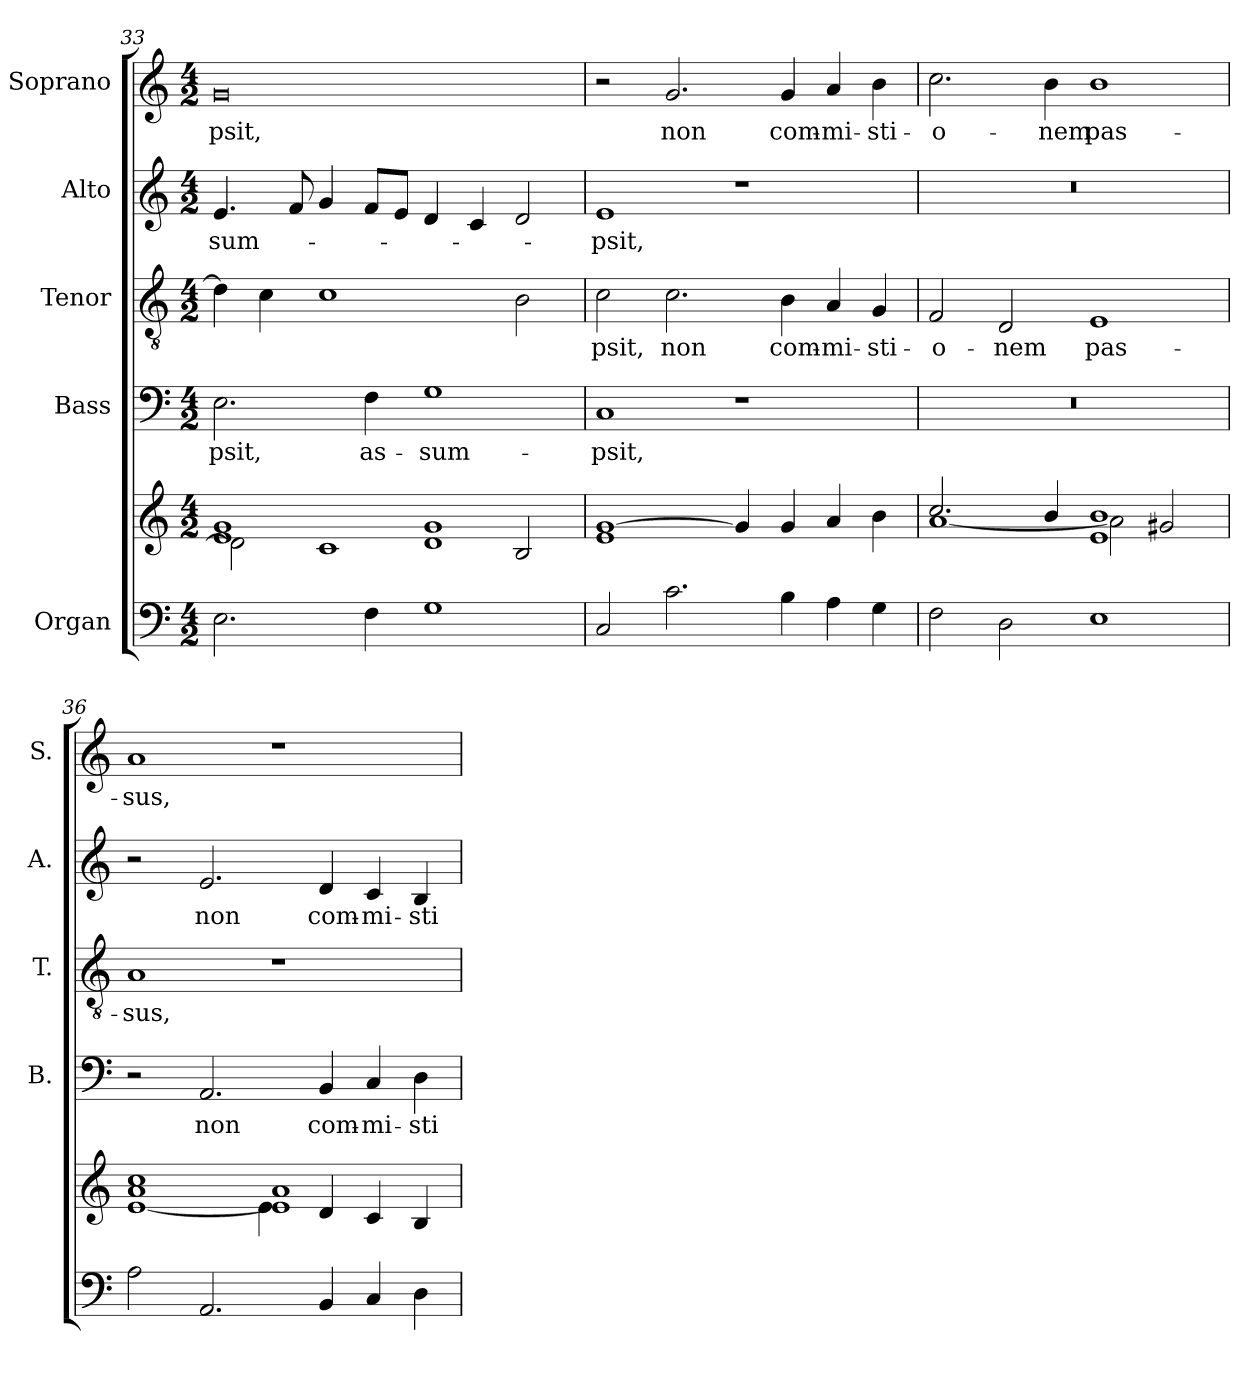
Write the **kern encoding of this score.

**kern	**kern	**kern	**text	**kern	**text	**kern	**text	**kern	**text
*part5	*part5	*part4	*part4	*part3	*part3	*part2	*part2	*part1	*part1
*staff6	*staff5	*staff4	*staff4	*staff3	*staff3	*staff2	*staff2	*staff1	*staff1
*I"Organ	*	*I"Bass	*	*I"Tenor	*	*I"Alto	*	*I"Soprano	*
*	*	*I'B.	*	*I'T.	*	*I'A.	*	*I'S.	*
*clefF4	*clefG2	*clefF4	*	*clefGv2	*	*clefG2	*	*clefG2	*
*	*	*	*	*ITrd7c12	*	*	*	*	*
*k[]	*k[]	*k[]	*	*k[]	*	*k[]	*	*k[]	*
*C:	*C:	*C:	*	*C:	*	*C:	*	*C:	*
*M4/2	*M4/2	*M4/2	*	*M4/2	*	*M4/2	*	*M4/2	*
=33	=33	=33	=33	=33	=33	=33	=33	=33	=33
*	*^	*	*	*	*	*	*	*	*
!	!	!	!	!LO:LY:b:color=#000000	!	!	!	!	!	!
!	!	!	!	!	!	!	!	!LO:LY:b:color=#000000	!	!
!	!	!	!	!	!	!	!	!	!	!LO:LY:b:color=#000000
2.Ei\	1ei 1gi	2di\]	2.Ei\	-psit,	4Di\]	.	4.ei/	-sum-	0gi	-psit,
.	.	.	.	.	4Ci\	.	.	.	.	.
.	.	.	.	.	.	.	8fi/	.	.	.
.	.	1ci	.	.	1Ci	.	4gi/	.	.	.
!	!	!	!	!LO:LY:b:color=#000000	!	!	!	!	!	!
4Fi\	.	.	4Fi\	as-	.	.	8fi/L	.	.	.
.	.	.	.	.	.	.	8ei/J	.	.	.
!	!	!	!	!LO:LY:b:color=#000000	!	!	!	!	!	!
1Gi	1di 1gi	.	1Gi	-sum-	.	.	4di/	.	.	.
.	.	.	.	.	.	.	4ci/	.	.	.
.	.	2Bi/	.	.	2BBi\	.	2di/	.	.	.
*	*v	*v	*	*	*	*	*	*	*	*
!!LO:PB:g=z
=34	=34	=34	=34	=34	=34	=34	=34	=34	=34
*	*^	*	*	*	*	*	*	*	*
!	!	!	!	!LO:LY:b:color=#000000	!	!	!	!	!	!
*	*v	*v	*	*	*	*	*	*	*	*
*	*^	*	*	*	*	*	*	*	*
!	!	!	!	!	!	!LO:LY:b:color=#000000	!	!	!	!
*	*v	*v	*	*	*	*	*	*	*	*
*	*^	*	*	*	*	*	*	*	*
!	!	!	!	!	!	!	!	!LO:LY:b:color=#000000	!	!
*	*v	*v	*	*	*	*	*	*	*	*
2Ci/	1ei [1gi	1Ci	-psit,	2Ci\	-psit,	1ei	-psit,	2r	.
!	!	!	!	!	!LO:LY:b:color=#000000	!	!	!	!
!	!	!	!	!	!	!	!	!	!LO:LY:b:color=#000000
2.ci\	.	.	.	2.Ci\	non	.	.	2.gi/	non
.	4gi/]	1r	.	.	.	1r	.	.	.
!	!	!	!	!	!LO:LY:b:color=#000000	!	!	!	!
!	!	!	!	!	!	!	!	!	!LO:LY:b:color=#000000
4Bi\	4gi/	.	.	4BBi\	com-	.	.	4gi/	com-
!	!	!	!	!	!LO:LY:b:color=#000000	!	!	!	!
!	!	!	!	!	!	!	!	!	!LO:LY:b:color=#000000
4Ai\	4ai/	.	.	4AAi/	-mi-	.	.	4ai/	-mi-
!	!	!	!	!	!LO:LY:b:color=#000000	!	!	!	!
!	!	!	!	!	!	!	!	!	!LO:LY:b:color=#000000
4Gi\	4bi\	.	.	4GGi/	-sti-	.	.	4bi\	-sti-
=35	=35	=35	=35	=35	=35	=35	=35	=35	=35
*	*^	*	*	*	*	*	*	*	*
!	!	!	!LO:N:vis=1	!	!	!	!	!	!	!
!	!	!	!	!	!	!LO:LY:b:color=#000000	!LO:N:vis=1	!	!	!
!	!	!	!	!	!	!	!	!	!	!LO:LY:b:color=#000000
2Fi\	2.cci/	[1ai	0r	.	2FFi/	-o-	0r	.	2.cci\	-o-
!	!	!	!	!	!	!LO:LY:b:color=#000000	!	!	!	!
2Di\	.	.	.	.	2DDi/	-nem	.	.	.	.
!	!	!	!	!	!	!	!	!	!	!LO:LY:b:color=#000000
.	4bi/	.	.	.	.	.	.	.	4bi\	-nem
!	!	!	!	!	!	!LO:LY:b:color=#000000	!	!	!	!
!	!	!	!	!	!	!	!	!	!	!LO:LY:b:color=#000000
1Ei	1ei 1bi	2ai\]	.	.	1EEi	pas-	.	.	1bi	pas-
.	.	2g#Xi/	.	.	.	.	.	.	.	.
=36	=36	=36	=36	=36	=36	=36	=36	=36	=36	=36
!	!	!	!	!	!	!LO:LY:b:color=#000000	!	!	!	!
!	!	!	!	!	!	!	!	!	!	!LO:LY:b:color=#000000
2Ai\	1ai 1cci	[1ei	2r	.	1AAi	-sus,	2r	.	1ai	-sus,
!	!	!	!	!LO:LY:b:color=#000000	!	!	!	!	!	!
!	!	!	!	!	!	!	!	!LO:LY:b:color=#000000	!	!
2.AAi/	.	.	2.AAi/	non	.	.	2.ei/	non	.	.
.	1ei] 1ai	4ei\	.	.	1r	.	.	.	1r	.
!	!	!	!	!LO:LY:b:color=#000000	!	!	!	!	!	!
!	!	!	!	!	!	!	!	!LO:LY:b:color=#000000	!	!
4BBi/	.	4di/	4BBi/	com-	.	.	4di/	com-	.	.
!	!	!	!	!LO:LY:b:color=#000000	!	!	!	!	!	!
!	!	!	!	!	!	!	!	!LO:LY:b:color=#000000	!	!
4Ci/	.	4ci/	4Ci/	-mi-	.	.	4ci/	-mi-	.	.
!	!	!	!	!LO:LY:b:color=#000000	!	!	!	!	!	!
!	!	!	!	!	!	!	!	!LO:LY:b:color=#000000	!	!
4Di\	.	4Bi/	4Di\	-sti-	.	.	4Bi/	-sti-	.	.
*	*v	*v	*	*	*	*	*	*	*	*
=	=	=	=	=	=	=	=	=	=
*-	*-	*-	*-	*-	*-	*-	*-	*-	*-
